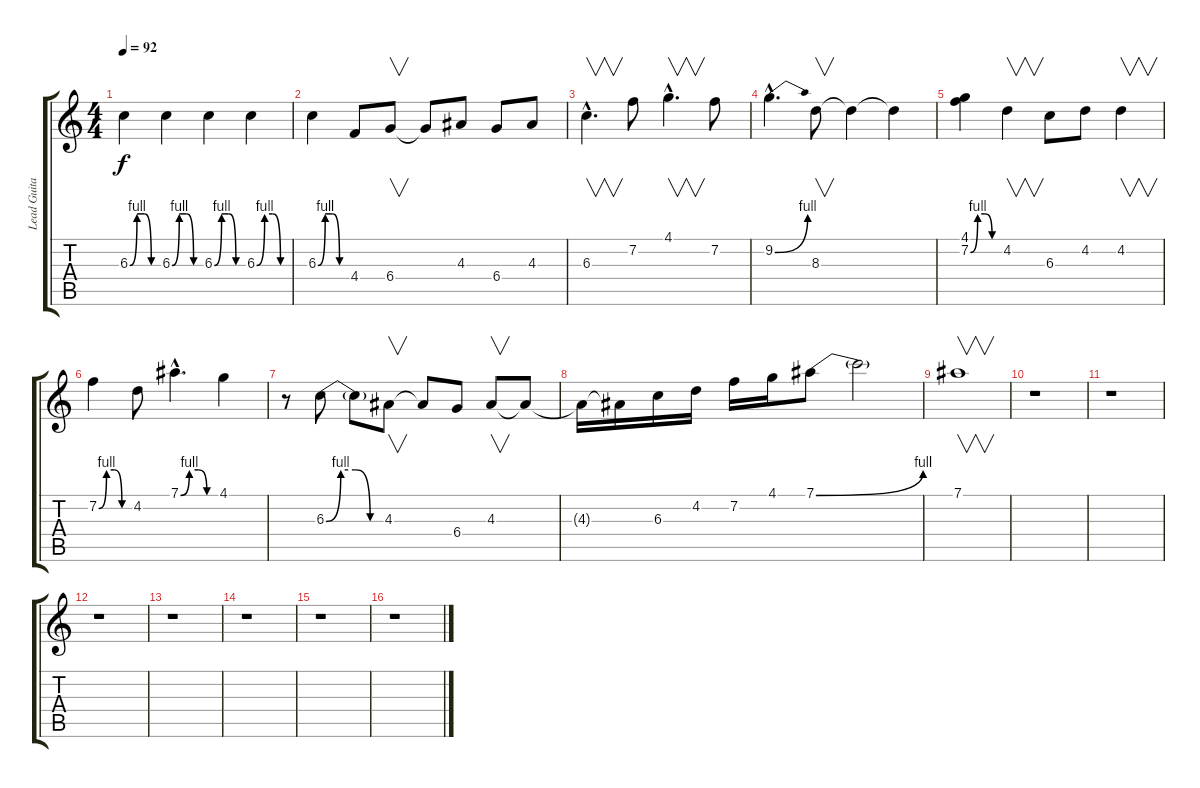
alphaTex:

\track ("Lead Guitar 1" "Lead Guita") {instrument distortionguitar}
\staff {score tabs}
\tuning (Eb4 Bb3 Gb3 Db3 Ab2 Eb2) {hide}
\ts (4 4)
\tempo 92
\clef g2
\ks c
6.3{be (custom 0 0 15 4 30 4 45 0 60 0)}.4{dy f instrument distortionguitar} 6.3{be (custom 0 0 15 4 30 4 45 0 60 0)}.4 6.3{be (custom 0 0 15 4 30 4 45 0 60 0)}.4 6.3{be (custom 0 0 15 4 30 4 45 0 60 0)}.4 |
6.3{be (custom 0 0 15 4 30 4 45 0 60 0)}.4 4.4.8 6.4.8{v} 6.4{t}.8 4.3.8 6.4.8 4.3.8 |
6.3{hac}.4{v d} 7.2.8 4.1{hac}.4{v d} 7.2.8 |
9.2{be (bend 0 0 60 4) hac}.4{d} 8.3.8{v} 8.3{t}.4 8.3{t}.4 |
(4.1 7.2{be (custom 0 0 15 4 30 4 45 0 60 0)}).4 4.2.4{v} 6.3.8 4.2.8 4.2.4{v} |
7.2{be (custom 0 0 15 4 30 4 45 0 60 0)}.4 4.2.8 7.1{be (custom 0 0 15 4 30 4 45 0 60 0) hac}.4{d} 4.1.4 |
r.8 6.3{be (custom 0 0 15 4 30 4 45 0 60 0)}.8 6.3{t}.8 4.3.8{v} 4.3{t}.8 6.4.8 4.3.8{v} 4.3{t}.8 |
4.3{t}.16 4.3{t}.16 6.3.16 4.2.16 7.2.16 4.1.16 7.1{be (bend 0 0 60 4)}.8 7.1{t}.2 |
7.1.1{v} |
r.1 |
r.1 |
r.1 |
r.1 |
r.1 |
r.1 |
r.1
